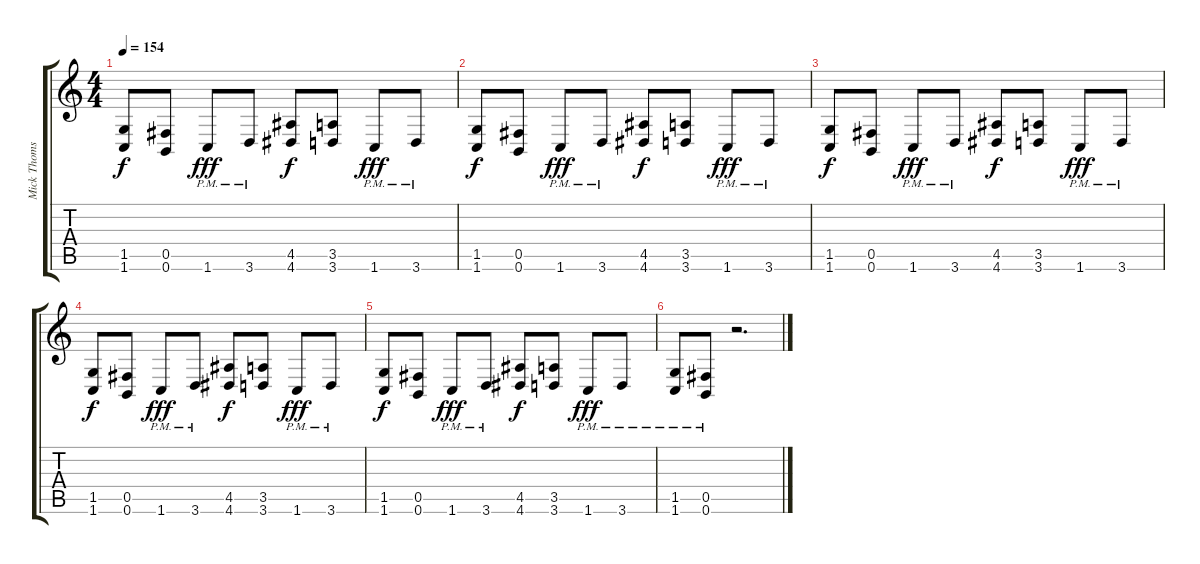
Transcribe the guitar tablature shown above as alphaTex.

\track ("Mick Thomson" "Mick Thoms") {instrument distortionguitar}
\staff {score tabs}
\tuning (Db4 Ab3 E3 B2 Gb2 B1) {hide}
\ts (4 4)
\tempo 154
\clef g2
\ks c
(1.5 1.6).8{dy f} (0.5 0.6).8 1.6{pm}.8{dy fff} 3.6{pm}.8 (4.5 4.6).8{dy f} (3.5 3.6).8 1.6{pm}.8{dy fff} 3.6{pm}.8 |
(1.5 1.6).8{dy f} (0.5 0.6).8 1.6{pm}.8{dy fff} 3.6{pm}.8 (4.5 4.6).8{dy f} (3.5 3.6).8 1.6{pm}.8{dy fff} 3.6{pm}.8 |
(1.5 1.6).8{dy f} (0.5 0.6).8 1.6{pm}.8{dy fff} 3.6{pm}.8 (4.5 4.6).8{dy f} (3.5 3.6).8 1.6{pm}.8{dy fff} 3.6{pm}.8 |
(1.5 1.6).8{dy f} (0.5 0.6).8 1.6{pm}.8{dy fff} 3.6{pm}.8 (4.5 4.6).8{dy f} (3.5 3.6).8 1.6{pm}.8{dy fff} 3.6{pm}.8 |
(1.5 1.6).8{dy f} (0.5 0.6).8 1.6{pm}.8{dy fff} 3.6{pm}.8 (4.5 4.6).8{dy f} (3.5 3.6).8 1.6{pm}.8{dy fff} 3.6{pm}.8 |
(1.5{pm} 1.6{pm}).8 (0.5{pm} 0.6{pm}).8 r.2{d}
